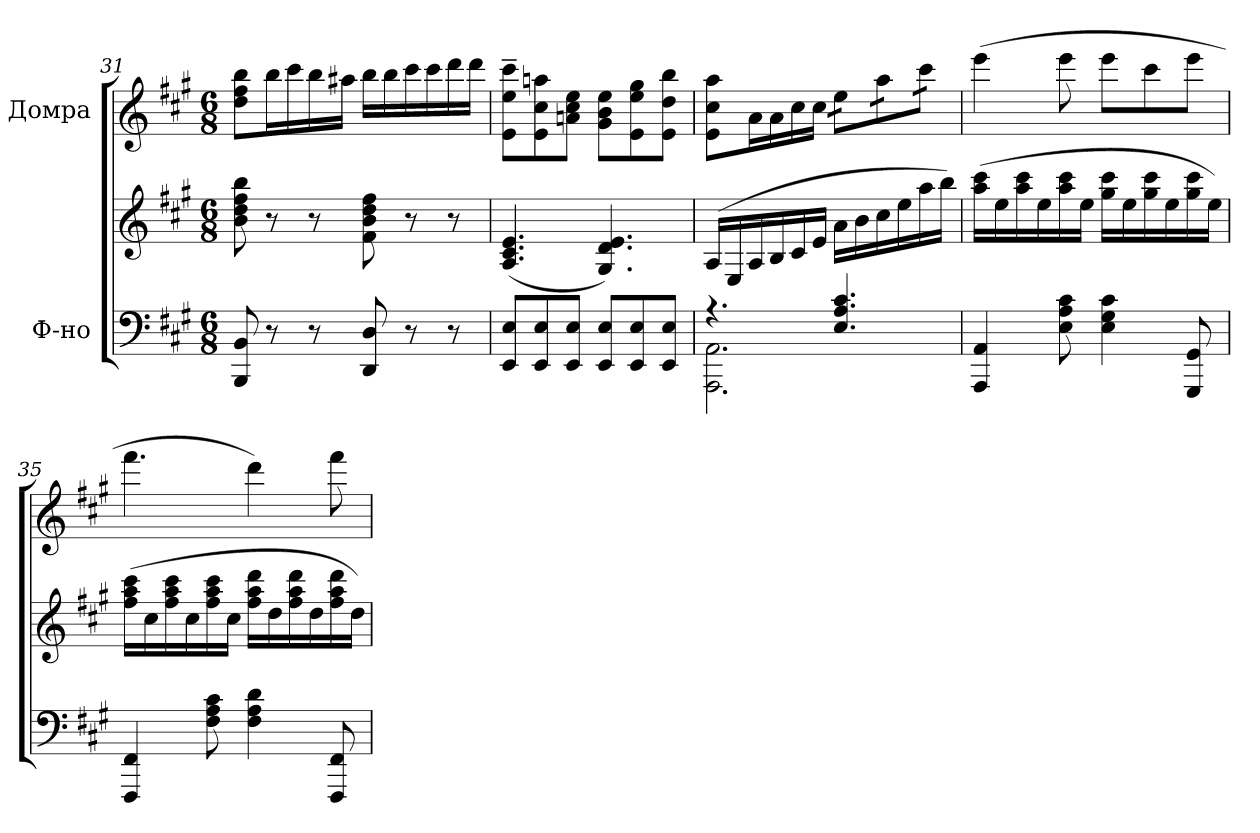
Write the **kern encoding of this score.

**kern	**kern	**kern
*part2	*part2	*part1
*staff3	*staff2	*staff1
*I"Ф-но	*	*I"Домра
*clefF4	*clefG2	*clefG2
*k[f#c#g#]	*k[f#c#g#]	*k[f#c#g#]
*A:	*A:	*A:
*M6/8	*M6/8	*M6/8
=31	=31	=31
8BBBi/ 8BBi	8bi\ 8ddi 8ff#i 8bbi	8ddi\ 8ff#i 8bbiL
8r	8r	16bbi\L
.	.	16ccc#i\
8r	8r	16bbi\
.	.	16aa#Xi\JJ
8DDi/ 8Di	8f#i\ 8bi 8ddi 8ff#i	16bbi\LL
.	.	16bbi\
8r	8r	16ccc#i\
.	.	16ccc#i\
8r	8r	16dddi\
.	.	16dddi\JJ
=32	=32	=32
*	*^	*
8EEi/ 8EiL	(4.Ai/ 4.c#i 4.ei	4.ryy	8ei\~ 8eei~ 8ccc#i~L
8EEi/ 8Ei	.	.	8ei\ 8cc#i 8aani
8EEi/ 8EiJ	.	.	8ani\ 8cc#i 8eeiJ
8EEi/ 8EiL	4.G#i/ 4.di 4.ei)	4.ryy	8g#i\ 8bi 8eeiL
8EEi/ 8Ei	.	.	8ei\ 8eei 8gg#i
8EEi/ 8EiJ	.	.	8ei\ 8ddi 8bbiJ
*	*v	*v	*
!!LO:PB:g=z
=33	=33	=33
*^	*	*
4.r	2.AAAi\ 2.AAi	(16Ai/LL	8ei\ 8cc#i 8aaiL
.	.	16Ei/	.
*	*	*	*tremolo
.	.	16Ai/	16ai\
.	.	16Bi/	16ai\
.	.	16c#i/	16cc#i\
.	.	16ei/JJ	16cc#i\JJ
4.Ei/ 4.Ai 4.c#i	.	16ai\LL	16eei\LL
.	.	16bi\	16eei\
.	.	16cc#i\	16aai\
.	.	16eei\	16aai\
.	.	16aai\	16ccc#i\
.	.	16bbi\JJ)	16ccc#i\JJ
*	*	*	*Xtremolo
*v	*v	*	*
=34	=34	=34
4AAAi/ 4AAi	(16aai\ 16ccc#iLL	(4eeei\
.	16eei\	.
.	16aai\ 16ccc#i	.
.	16eei\	.
8Ei\ 8Ai 8c#i	16aai\ 16ccc#i	8eeei\
.	16eei\JJ	.
4Ei\ 4G#i 4c#i	16gg#i\ 16ccc#iLL	8eeei\L
.	16eei\	.
.	16gg#i\ 16ccc#i	8ccc#i\
.	16eei\	.
8GGG#i/ 8GG#i	16gg#i\ 16ccc#i	8eeei\J
.	16eei\JJ)	.
=35	=35	=35
4FFF#i/ 4FF#i	(16ff#i\ 16aai 16ccc#iLL	4.fff#i\
.	16cc#i\	.
.	16ff#i\ 16aai 16ccc#i	.
.	16cc#i\	.
8F#i\ 8Ai 8c#i	16ff#i\ 16aai 16ccc#i	.
.	16cc#i\JJ	.
4F#i\ 4Ai 4di	16ff#i\ 16aai 16dddiLL	4dddi\)
.	16ddi\	.
.	16ff#i\ 16aai 16dddi	.
.	16ddi\	.
8FFF#i/ 8FF#i	16ff#i\ 16aai 16dddi	8fff#i\
.	16ddi\JJ)	.
=	=	=
*-	*-	*-
